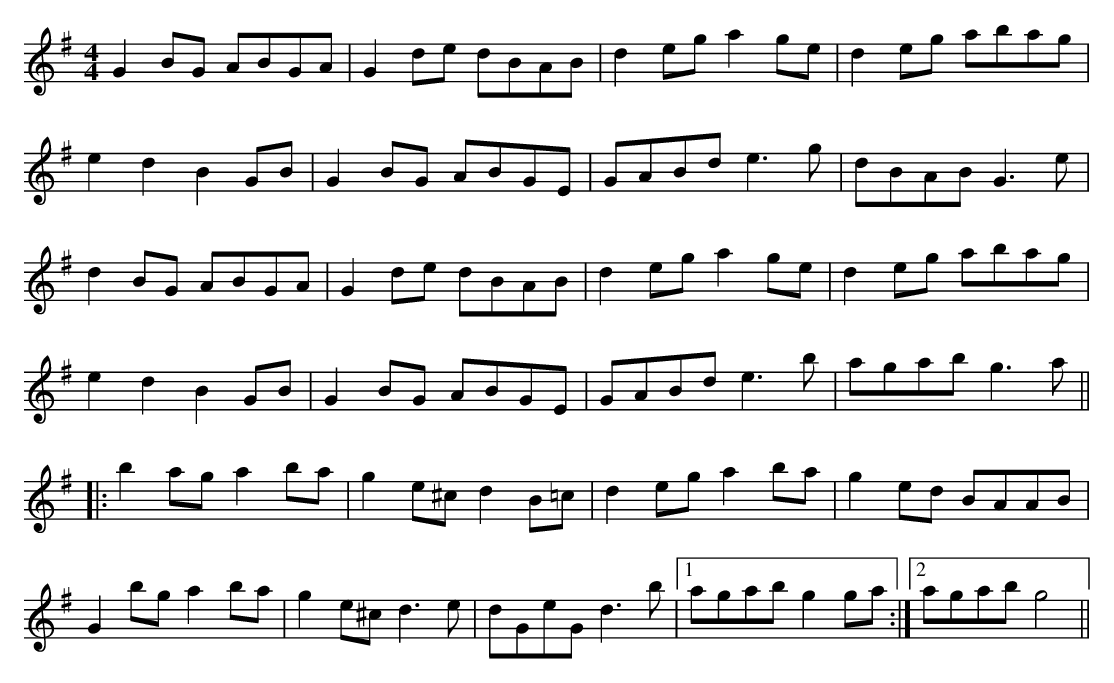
X:1
M:4/4
K:G
G2BG ABGA|G2de dBAB|d2eg a2ge|d2eg abag|
e2d2B2 GB|G2BG ABGE|GABd e3g|dBAB G3e|
d2BG ABGA|G2de dBAB|d2eg a2ge|d2eg abag|
e2d2B2 GB|G2BG ABGE|GABd e3b|agab g3a||
|:b2ag a2ba|g2e^c d2B=c|d2eg a2ba|g2ed BAAB|
G2bg a2ba|g2 e^c d3e|dGeG d3b|1 agab g2ga:|2 agab g4||
